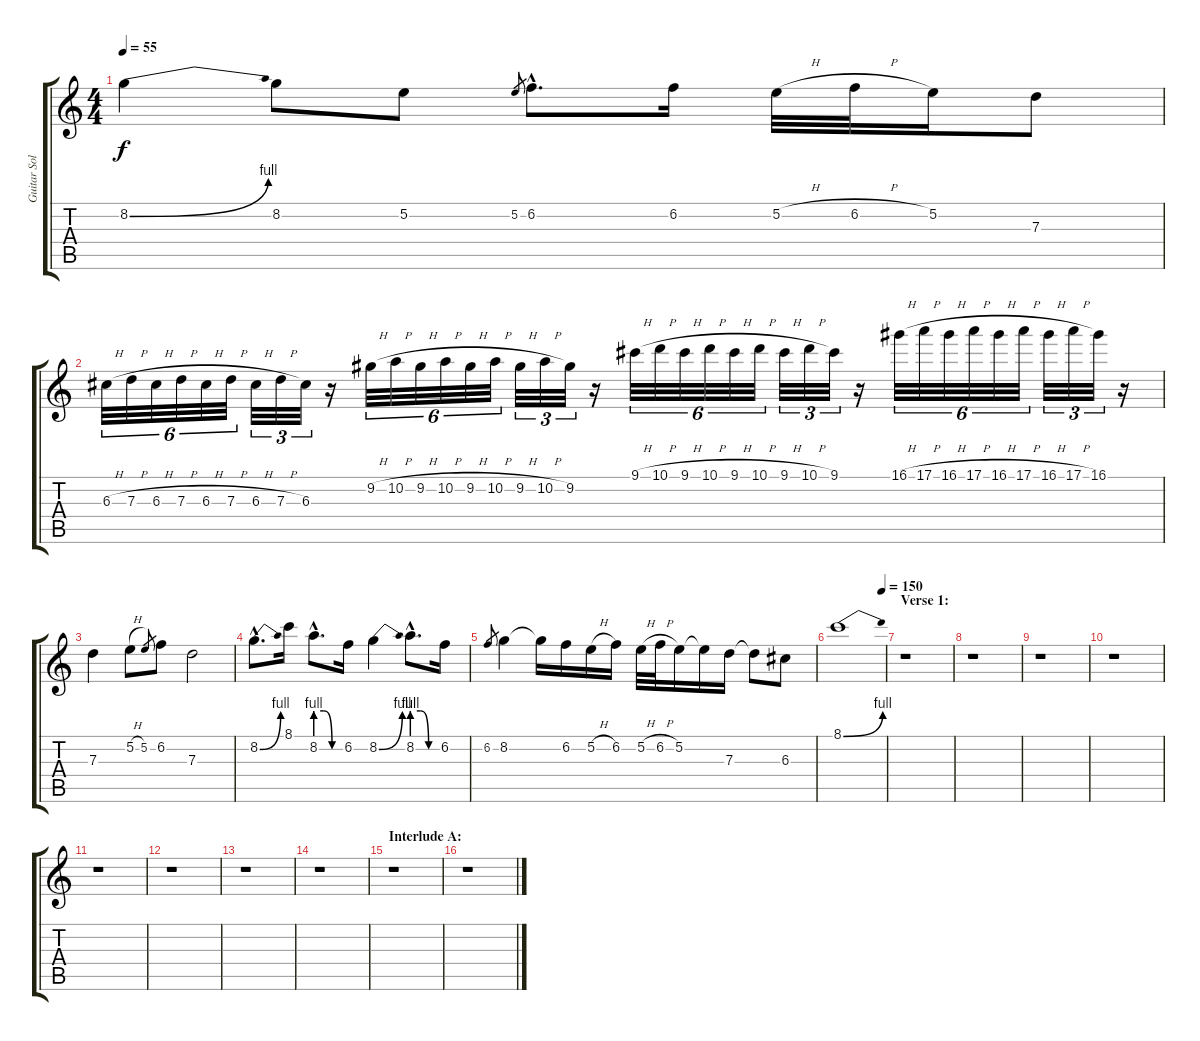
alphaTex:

\track ("Guitar Solo 1" "Guitar Sol") {instrument distortionguitar}
\staff {score tabs}
\tuning (E4 B3 G3 D3 A2 E2) {hide}
\ts (4 4)
\tempo 55
\clef g2
\ks c
8.2{be (bend 0 0 60 4)}.4{dy f} 8.2.8 5.2.8 5.2.8{gr} 6.2{hac}.8{d} 6.2.16 5.2{h}.32 6.2{h}.32 5.2.16 7.3.8 |
6.3{h}.32{tu (6 4)} 7.3{h}.32{tu (6 4)} 6.3{h}.32{tu (6 4)} 7.3{h}.32{tu (6 4)} 6.3{h}.32{tu (6 4)} 7.3{h}.32{tu (6 4)} 6.3{h}.32{tu (3 2)} 7.3{h}.32{tu (3 2)} 6.3.32{tu (3 2)} r.16 9.2{h}.32{tu (6 4)} 10.2{h}.32{tu (6 4)} 9.2{h}.32{tu (6 4)} 10.2{h}.32{tu (6 4)} 9.2{h}.32{tu (6 4)} 10.2{h}.32{tu (6 4)} 9.2{h}.32{tu (3 2)} 10.2{h}.32{tu (3 2)} 9.2.32{tu (3 2)} r.16 9.1{h}.32{tu (6 4)} 10.1{h}.32{tu (6 4)} 9.1{h}.32{tu (6 4)} 10.1{h}.32{tu (6 4)} 9.1{h}.32{tu (6 4)} 10.1{h}.32{tu (6 4)} 9.1{h}.32{tu (3 2)} 10.1{h}.32{tu (3 2)} 9.1.32{tu (3 2)} r.16 16.1{h}.32{tu (6 4)} 17.1{h}.32{tu (6 4)} 16.1{h}.32{tu (6 4)} 17.1{h}.32{tu (6 4)} 16.1{h}.32{tu (6 4)} 17.1{h}.32{tu (6 4)} 16.1{h}.32{tu (3 2)} 17.1{h}.32{tu (3 2)} 16.1.32{tu (3 2)} r.16 |
7.3.4 5.2{h}.8 5.2.8{gr} 6.2.8 7.3.2 |
8.2{be (bend 0 0 60 4) hac}.8{d} 8.1.16 8.2{be (custom 0 4 20 4 40 0 60 0) hac}.8{d} 6.2.16 8.2{be (bend 0 0 60 4)}.4 8.2{be (custom 0 4 20 4 40 0 60 0) hac}.8{d} 6.2.16 |
6.2.8{gr} 8.2.4 8.2{t}.16 6.2.16 5.2{h}.16 6.2.16 5.2{h}.32 6.2{h}.32 5.2.16 5.2{t}.16 7.3.16 7.3{t}.8 6.3.8 |
\tempo (150 0.9375)
8.1{be (bend 0 0 60 4)}.1 |
\section ("" "Verse 1:")
r.1 |
r.1 |
r.1 |
r.1 |
r.1 |
r.1 |
r.1 |
r.1 |
\section ("" "Interlude A:")
r.1 |
r.1
